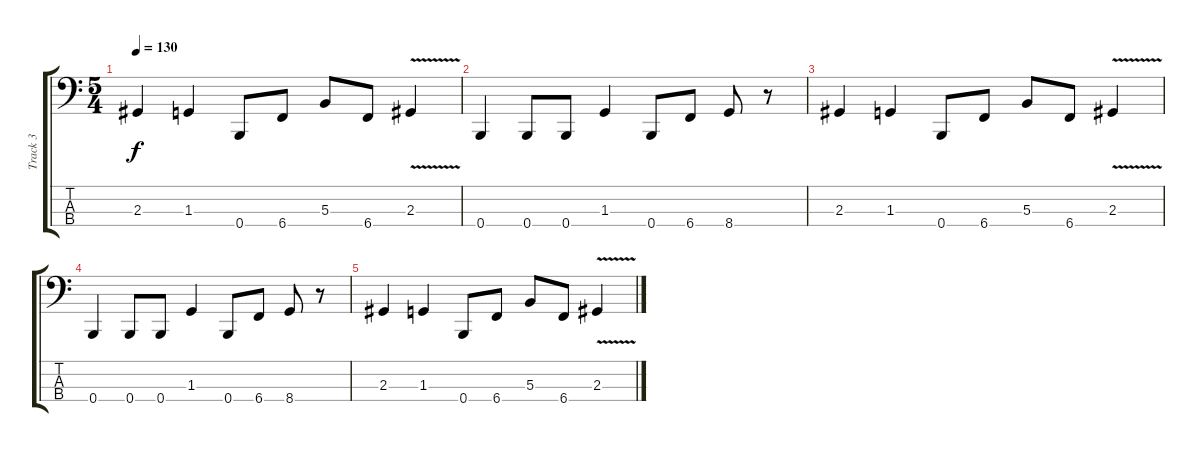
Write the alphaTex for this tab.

\track ("Track 3" "Track 3") {instrument electricbassfinger}
\staff {score tabs}
\tuning (E2 B1 Gb1 B0) {hide}
\ts (5 4)
\tempo 130
\clef f4
\ks c
2.3.4{dy f} 1.3.4 0.4.8 6.4.8 5.3.8 6.4.8 2.3{v}.4 |
0.4.4 0.4.8 0.4.8 1.3.4 0.4.8 6.4.8 8.4.8 r.8 |
2.3.4 1.3.4 0.4.8 6.4.8 5.3.8 6.4.8 2.3{v}.4 |
0.4.4 0.4.8 0.4.8 1.3.4 0.4.8 6.4.8 8.4.8 r.8 |
2.3.4 1.3.4 0.4.8 6.4.8 5.3.8 6.4.8 2.3{v}.4
